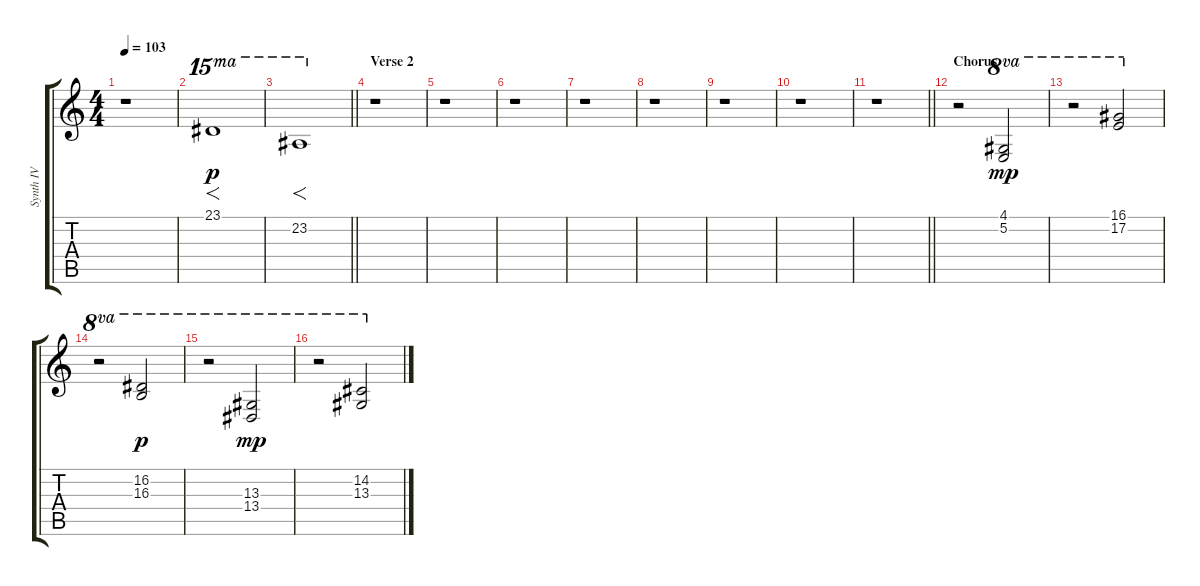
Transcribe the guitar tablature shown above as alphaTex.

\track ("Synth IV" "Synth IV") {instrument pad2warm}
\staff {score tabs}
\tuning (E4 B3 G3 D3 A2 E2) {hide}
\ts (4 4)
\tempo 103
\clef g2
\ks c
r.1{dy f} |
23.1.1{f ot 15ma dy p} |
\barLineRight lightlight
23.2.1{f ot 15ma} |
\section ("" "Verse 2")
r.1 |
r.1 |
r.1 |
r.1 |
r.1 |
r.1 |
r.1 |
\barLineRight lightlight
r.1 |
\section ("" "Chorus")
r.2 (4.1 5.2).2{ot 8va dy mp} |
r.2{ot 8va} (16.1 17.2).2{ot 8va} |
r.2{ot 8va} (16.2 16.3).2{ot 8va dy p} |
r.2{ot 8va} (13.3 13.4).2{ot 8va dy mp} |
r.2{ot 8va} (14.2 13.3).2{ot 8va}
